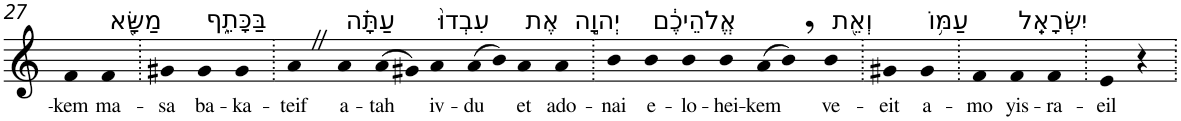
**kern	**text
*part1	*part1
*staff1	*staff1
*I"Piano	*
*I'Pno	*
!!LO:PB:g=z
*clefG2	*
*k[]	*
=27	=27
!	!LO:LY:b
4f	-kem
!LO:TX:a:t=מַשָּׂ֖א	!
!	!LO:LY:b
4f	ma-
=28.	=28.
!	!LO:LY:b
4g#X	-sa
!LO:TX:a:t=בַּכָּתֵ֑ף	!
!	!LO:LY:b
4g#	ba-
!	!LO:LY:b
4g#	-ka-
=29.	=29.
!	!LO:LY:b
4aZ	-teif
!LO:TX:a:t=עַתָּ֗ה	!
!	!LO:LY:b
4a	a-
!	!LO:LY:b
(>8a	-tah
8g#X)	.
!LO:TX:a:t=עִבְדוּ֙	!
!	!LO:LY:b
4a	iv-
!	!LO:LY:b
(>8a	-du
8b)	.
!LO:TX:a:t=אֶת	!
!	!LO:LY:b
4a	et
!LO:TX:a:t=יְהוָ֣ה	!
!	!LO:LY:b
4a	ado-
=30.	=30.
!	!LO:LY:b
4b	-nai
!LO:TX:a:t=אֱלֹהֵיכֶ֔ם	!
!	!LO:LY:b
4b	e-
!	!LO:LY:b
4b	-lo-
!	!LO:LY:b
4b	-hei-
!	!LO:LY:b
(>8a	-kem
8b,)	.
!LO:TX:a:t=וְאֵ֖ת	!
!	!LO:LY:b
4b	ve-
=31.	=31.
!	!LO:LY:b
4g#X	-eit
!LO:TX:a:t=עַמּ֥וֹ	!
!	!LO:LY:b
4g#	a-
=32.	=32.
!	!LO:LY:b
4f	-mo
!LO:TX:a:t=יִשְׂרָאֵֽל	!
!	!LO:LY:b
4f	yis-
!	!LO:LY:b
4f	-ra-
=33.	=33.
!	!LO:LY:b
4e	-eil
4r	.
=.	=.
*-	*-
